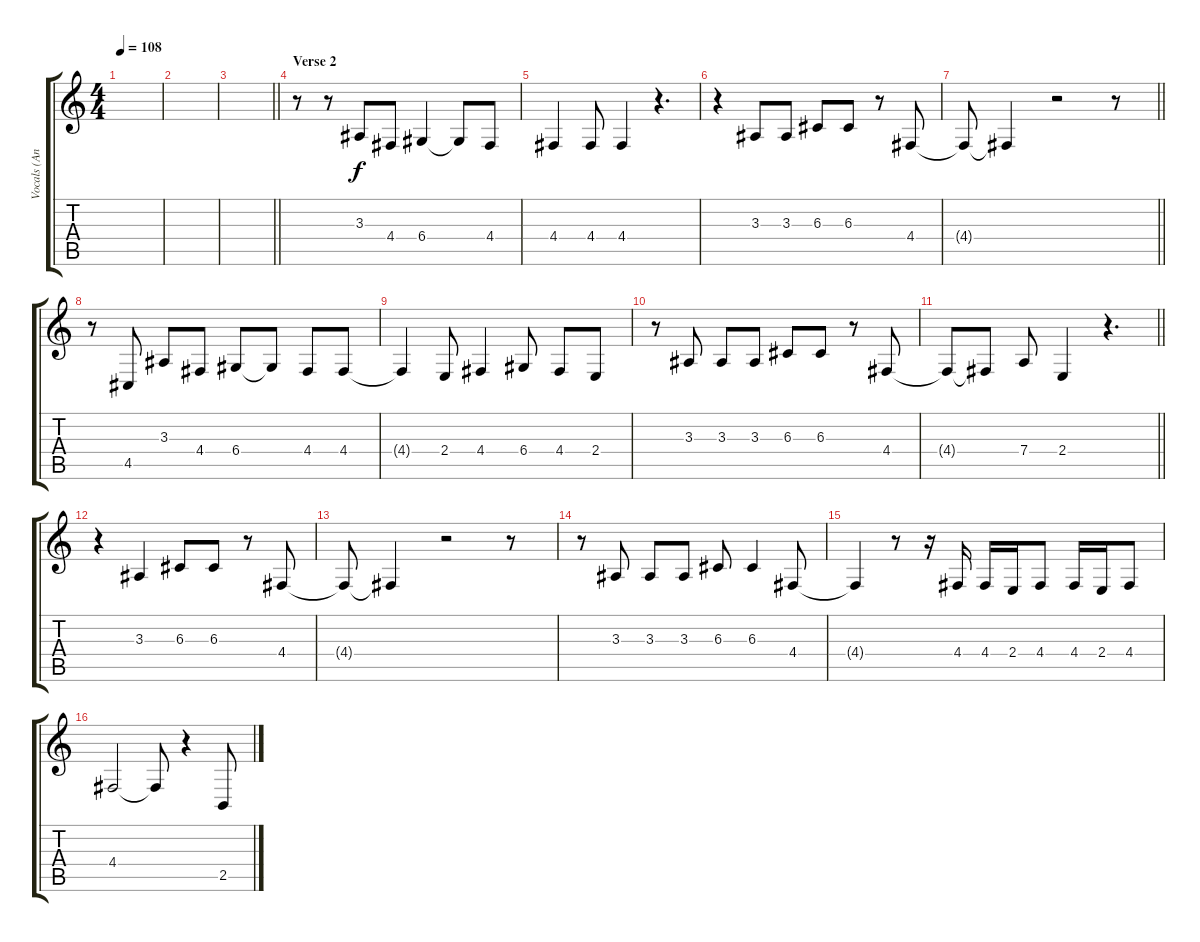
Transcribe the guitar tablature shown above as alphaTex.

\track ("Vocals (Anthony Kiedis)" "Vocals (An") {instrument oboe}
\staff {score tabs}
\tuning (E4 B3 G3 D3 A2 E2) {hide}
\ts (4 4)
\tempo 108
\clef g2
\ks c
|
|
\barLineRight lightlight
|
\section ("" "Verse 2")
r.8 r.8 3.3.8 4.4.8 6.4.4 6.4{t}.8 4.4.8 |
4.4.4 4.4.8 4.4.4 r.4{d} |
r.4 3.3.8 3.3.8 6.3.8 6.3.8 r.8 4.4.8 |
\barLineRight lightlight
4.4{t}.8 4.4{t}.4 r.2 r.8 |
r.8 4.5.8 3.3.8 4.4.8 6.4.8 6.4{t}.8 4.4.8 4.4.8 |
4.4{t}.4 2.4.8 4.4.4 6.4.8 4.4.8 2.4.8 |
r.8 3.3.8 3.3.8 3.3.8 6.3.8 6.3.8 r.8 4.4.8 |
\barLineRight lightlight
4.4{t}.8 4.4{t}.8 7.4.8 2.4.4 r.4{d} |
r.4 3.3.4 6.3.8 6.3.8 r.8 4.4.8 |
4.4{t}.8 4.4{t}.4 r.2 r.8 |
r.8 3.3.8 3.3.8 3.3.8 6.3.8 6.3.4 4.4.8 |
4.4{t}.4 r.8 r.16 4.4.16 4.4.16 2.4.16 4.4.8 4.4.16 2.4.16 4.4.8 |
4.4.2 4.4{t}.8 r.4 2.5.8
